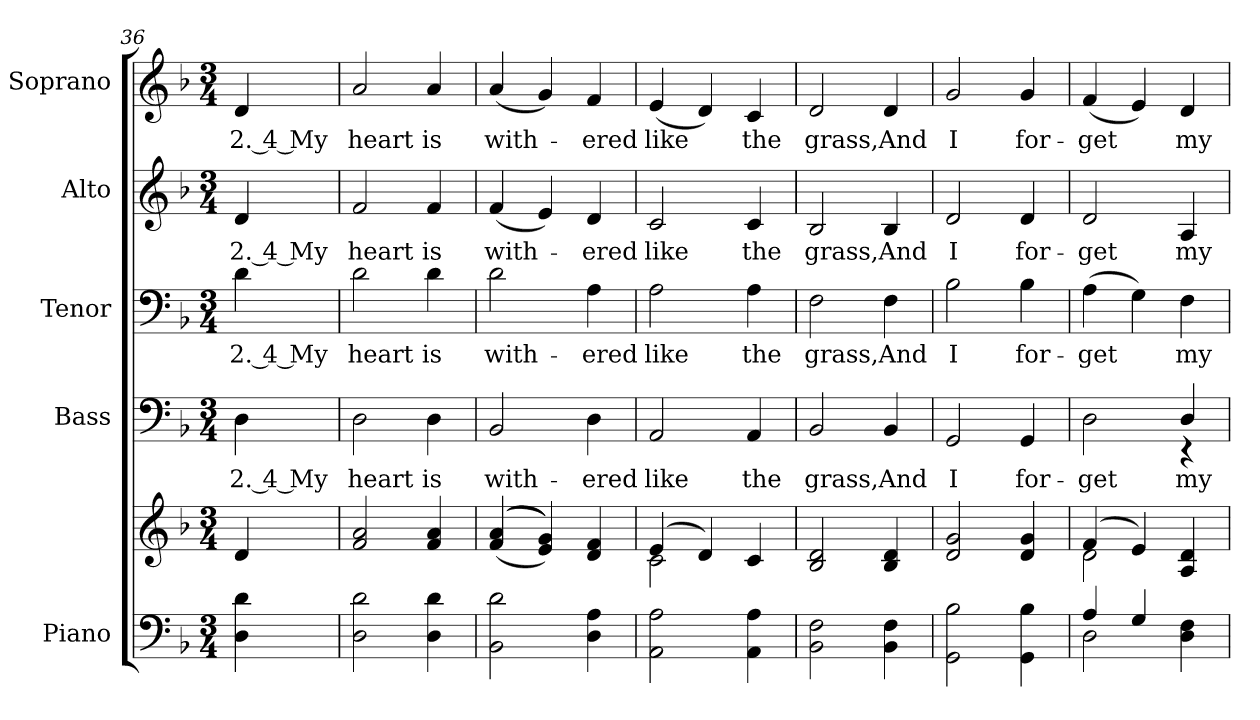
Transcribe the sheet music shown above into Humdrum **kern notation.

**kern	**kern	**kern	**text	**kern	**text	**kern	**text	**kern	**text
*part5	*part5	*part4	*part4	*part3	*part3	*part2	*part2	*part1	*part1
*staff6	*staff5	*staff4	*staff4	*staff3	*staff3	*staff2	*staff2	*staff1	*staff1
*I"Piano	*	*I"Bass	*	*I"Tenor	*	*I"Alto	*	*I"Soprano	*
*I'Pno.	*	*I'B.	*	*I'T.	*	*I'A.	*	*I'S.	*
!!LO:PB:g=z
*clefF4	*clefG2	*clefF4	*	*clefF4	*	*clefG2	*	*clefG2	*
*k[b-]	*k[b-]	*k[b-]	*	*k[b-]	*	*k[b-]	*	*k[b-]	*
*F:	*F:	*F:	*	*F:	*	*F:	*	*F:	*
*M3/4	*M3/4	*M3/4	*	*M3/4	*	*M3/4	*	*M3/4	*
=36	=36	=36	=36	=36	=36	=36	=36	=36	=36
!	!	!	!LO:LY:b:color=#000000	!	!	!	!	!	!
!	!	!	!	!	!LO:LY:b:color=#000000	!	!	!	!
!	!	!	!	!	!	!	!LO:LY:b:color=#000000	!	!
!	!	!	!	!	!	!	!	!	!LO:LY:b:color=#000000
4Di\ 4di	4di/	4Di\	2. 4 My	4di\	2. 4 My	4di/	2. 4 My	4di/	2. 4 My
=37	=37	=37	=37	=37	=37	=37	=37	=37	=37
!	!	!	!LO:LY:b:color=#000000	!	!	!	!	!	!
!	!	!	!	!	!LO:LY:b:color=#000000	!	!	!	!
!	!	!	!	!	!	!	!LO:LY:b:color=#000000	!	!
!	!	!	!	!	!	!	!	!	!LO:LY:b:color=#000000
2Di\ 2di	2fi/ 2ai	2Di\	heart	2di\	heart	2fi/	heart	2ai/	heart
!	!	!	!LO:LY:b:color=#000000	!	!	!	!	!	!
!	!	!	!	!	!LO:LY:b:color=#000000	!	!	!	!
!	!	!	!	!	!	!	!LO:LY:b:color=#000000	!	!
!	!	!	!	!	!	!	!	!	!LO:LY:b:color=#000000
4Di\ 4di	4fi/ 4ai	4Di\	is	4di\	is	4fi/	is	4ai/	is
=38	=38	=38	=38	=38	=38	=38	=38	=38	=38
!	!	!	!LO:LY:b:color=#000000	!	!	!	!	!	!
!	!	!	!	!	!LO:LY:b:color=#000000	!	!	!	!
!	!	!	!	!	!	!	!LO:LY:b:color=#000000	!	!
!	!	!	!	!	!	!	!	!	!LO:LY:b:color=#000000
2BB-i\ 2di	(((4fi/ 4ai	2BB-i/	with-	2di\	with-	(4fi/	with-	(4ai/	with-
.	4ei/ 4gi)))	.	.	.	.	4ei/)	.	4gi/)	.
!	!	!	!LO:LY:b:color=#000000	!	!	!	!	!	!
!	!	!	!	!	!LO:LY:b:color=#000000	!	!	!	!
!	!	!	!	!	!	!	!LO:LY:b:color=#000000	!	!
!	!	!	!	!	!	!	!	!	!LO:LY:b:color=#000000
4Di\ 4Ai	4di/ 4fi	4Di\	-ered	4Ai\	-ered	4di/	-ered	4fi/	-ered
=39	=39	=39	=39	=39	=39	=39	=39	=39	=39
*	*^	*	*	*	*	*	*	*	*
!	!	!	!	!LO:LY:b:color=#000000	!	!	!	!	!	!
!	!	!	!	!	!	!LO:LY:b:color=#000000	!	!	!	!
!	!	!	!	!	!	!	!	!LO:LY:b:color=#000000	!	!
!	!	!	!	!	!	!	!	!	!	!LO:LY:b:color=#000000
2AAi\ 2Ai	(4ei/	2ci\	2AAi/	like	2Ai\	like	2ci/	like	(4ei/	like
.	4di/)	.	.	.	.	.	.	.	4di/)	.
!	!	!	!	!LO:LY:b:color=#000000	!	!	!	!	!	!
!	!	!	!	!	!	!LO:LY:b:color=#000000	!	!	!	!
!	!	!	!	!	!	!	!	!LO:LY:b:color=#000000	!	!
!	!	!	!	!	!	!	!	!	!	!LO:LY:b:color=#000000
4AAi\ 4Ai	4ci/	4ryy	4AAi/	the	4Ai\	the	4ci/	the	4ci/	the
*	*v	*v	*	*	*	*	*	*	*	*
=40	=40	=40	=40	=40	=40	=40	=40	=40	=40
*	*^	*	*	*	*	*	*	*	*
!	!	!	!	!LO:LY:b:color=#000000	!	!	!	!	!	!
*	*v	*v	*	*	*	*	*	*	*	*
*	*^	*	*	*	*	*	*	*	*
!	!	!	!	!	!	!LO:LY:b:color=#000000	!	!	!	!
*	*v	*v	*	*	*	*	*	*	*	*
*	*^	*	*	*	*	*	*	*	*
!	!	!	!	!	!	!	!	!LO:LY:b:color=#000000	!	!
*	*v	*v	*	*	*	*	*	*	*	*
*	*^	*	*	*	*	*	*	*	*
!	!	!	!	!	!	!	!	!	!	!LO:LY:b:color=#000000
*	*v	*v	*	*	*	*	*	*	*	*
2BB-i\ 2Fi	2B-i/ 2di	2BB-i/	grass,	2Fi\	grass,	2B-i/	grass,	2di/	grass,
!	!	!	!LO:LY:b:color=#000000	!	!	!	!	!	!
!	!	!	!	!	!LO:LY:b:color=#000000	!	!	!	!
!	!	!	!	!	!	!	!LO:LY:b:color=#000000	!	!
!	!	!	!	!	!	!	!	!	!LO:LY:b:color=#000000
4BB-i\ 4Fi	4B-i/ 4di	4BB-i/	And	4Fi\	And	4B-i/	And	4di/	And
=41	=41	=41	=41	=41	=41	=41	=41	=41	=41
!	!	!	!LO:LY:b:color=#000000	!	!	!	!	!	!
!	!	!	!	!	!LO:LY:b:color=#000000	!	!	!	!
!	!	!	!	!	!	!	!LO:LY:b:color=#000000	!	!
!	!	!	!	!	!	!	!	!	!LO:LY:b:color=#000000
2GGi\ 2B-i	2di/ 2gi	2GGi/	I	2B-i\	I	2di/	I	2gi/	I
!	!	!	!LO:LY:b:color=#000000	!	!	!	!	!	!
!	!	!	!	!	!LO:LY:b:color=#000000	!	!	!	!
!	!	!	!	!	!	!	!LO:LY:b:color=#000000	!	!
!	!	!	!	!	!	!	!	!	!LO:LY:b:color=#000000
4GGi\ 4B-i	4di/ 4gi	4GGi/	for-	4B-i\	for-	4di/	for-	4gi/	for-
!!LO:LB:g=z
=42	=42	=42	=42	=42	=42	=42	=42	=42	=42
*^	*^	*	*	*	*	*	*	*	*
!	!	!	!	!	!LO:LY:b:color=#000000	!	!	!	!	!	!
*	*	*	*	*^	*	*	*	*	*	*	*
!	!	!	!	!	!	!	!	!LO:LY:b:color=#000000	!	!	!	!
!	!	!	!	!	!	!	!	!	!	!LO:LY:b:color=#000000	!	!
!	!	!	!	!	!	!	!	!	!	!	!	!LO:LY:b:color=#000000
4Ai/	2Di\	(4fi/	2di\	2Di\	2ryy	-get	(4Ai\	-get	2di/	-get	(4fi/	-get
4Gi/	.	4ei/)	.	.	.	.	4Gi\)	.	.	.	4ei/)	.
!	!	!	!	!	!	!LO:LY:b:color=#000000	!	!	!	!	!	!
!	!	!	!	!	!	!	!	!LO:LY:b:color=#000000	!	!	!	!
!	!	!	!	!	!	!	!	!	!	!LO:LY:b:color=#000000	!	!
!	!	!	!	!	!	!	!	!	!	!	!	!LO:LY:b:color=#000000
4Di\ 4Fi	4ryy	4Ai/ 4di	4ryy	4Di/	4r	my	4Fi\	my	4Ai/	my	4di/	my
*v	*v	*	*	*v	*v	*	*	*	*	*	*	*
*	*v	*v	*	*	*	*	*	*	*	*
=	=	=	=	=	=	=	=	=	=
*-	*-	*-	*-	*-	*-	*-	*-	*-	*-
